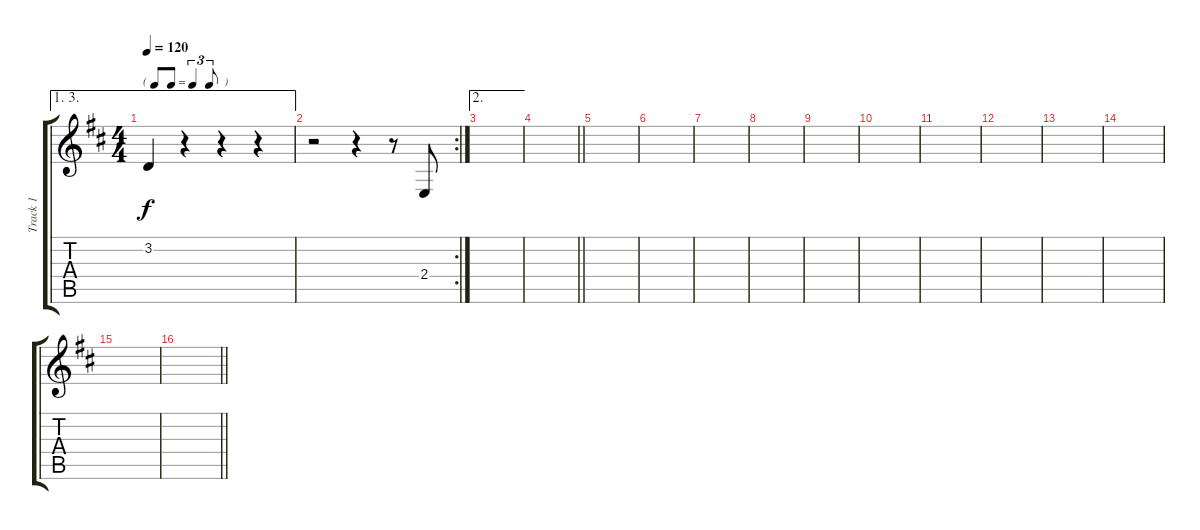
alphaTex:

\track ("Track 1" "Track 1") {instrument tenorsax}
\staff {score tabs}
\tuning (E4 B3 G3 D3 A2 E2) {hide}
\ae (1 3)
\ts (4 4)
\tf triplet8th
\tempo 120
\clef g2
\ks d
3.2{t}.4{dy f} r.4 r.4 r.4 |
\rc 2
r.2 r.4 r.8 2.4.8 |
\ae 2
|
\barLineRight lightlight
|
|
|
|
|
|
|
|
|
|
|
|
\barLineRight lightlight
